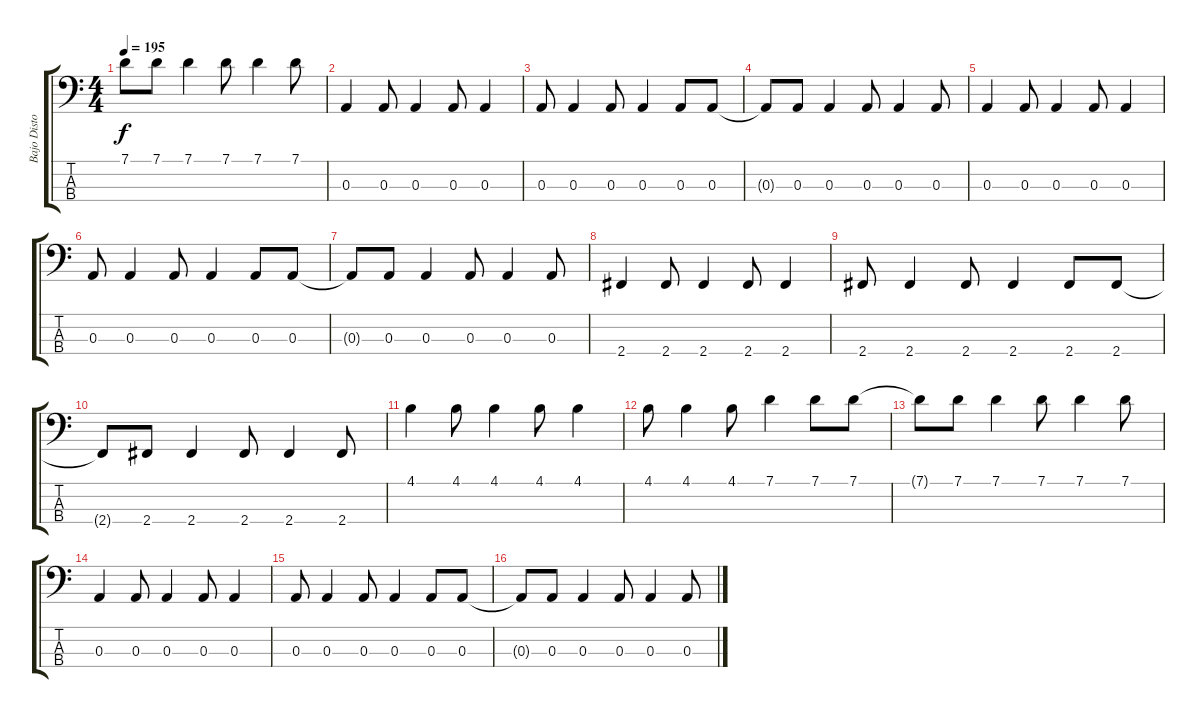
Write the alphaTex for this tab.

\track ("Bajo Distorsion" "Bajo Disto") {instrument synthbass2}
\staff {score tabs}
\tuning (G2 D2 A1 E1) {hide}
\ts (4 4)
\tempo 195
\clef f4
\ks c
7.1{t}.8{dy f} 7.1.8 7.1.4 7.1.8 7.1.4 7.1.8 |
0.3.4 0.3.8 0.3.4 0.3.8 0.3.4 |
0.3.8 0.3.4 0.3.8 0.3.4 0.3.8 0.3.8 |
0.3{t}.8 0.3.8 0.3.4 0.3.8 0.3.4 0.3.8 |
0.3.4 0.3.8 0.3.4 0.3.8 0.3.4 |
0.3.8 0.3.4 0.3.8 0.3.4 0.3.8 0.3.8 |
0.3{t}.8 0.3.8 0.3.4 0.3.8 0.3.4 0.3.8 |
2.4.4 2.4.8 2.4.4 2.4.8 2.4.4 |
2.4.8 2.4.4 2.4.8 2.4.4 2.4.8 2.4.8 |
2.4{t}.8 2.4.8 2.4.4 2.4.8 2.4.4 2.4.8 |
4.1.4 4.1.8 4.1.4 4.1.8 4.1.4 |
4.1.8 4.1.4 4.1.8 7.1.4 7.1.8 7.1.8 |
7.1{t}.8 7.1.8 7.1.4 7.1.8 7.1.4 7.1.8 |
0.3.4 0.3.8 0.3.4 0.3.8 0.3.4 |
0.3.8 0.3.4 0.3.8 0.3.4 0.3.8 0.3.8 |
0.3{t}.8 0.3.8 0.3.4 0.3.8 0.3.4 0.3.8
